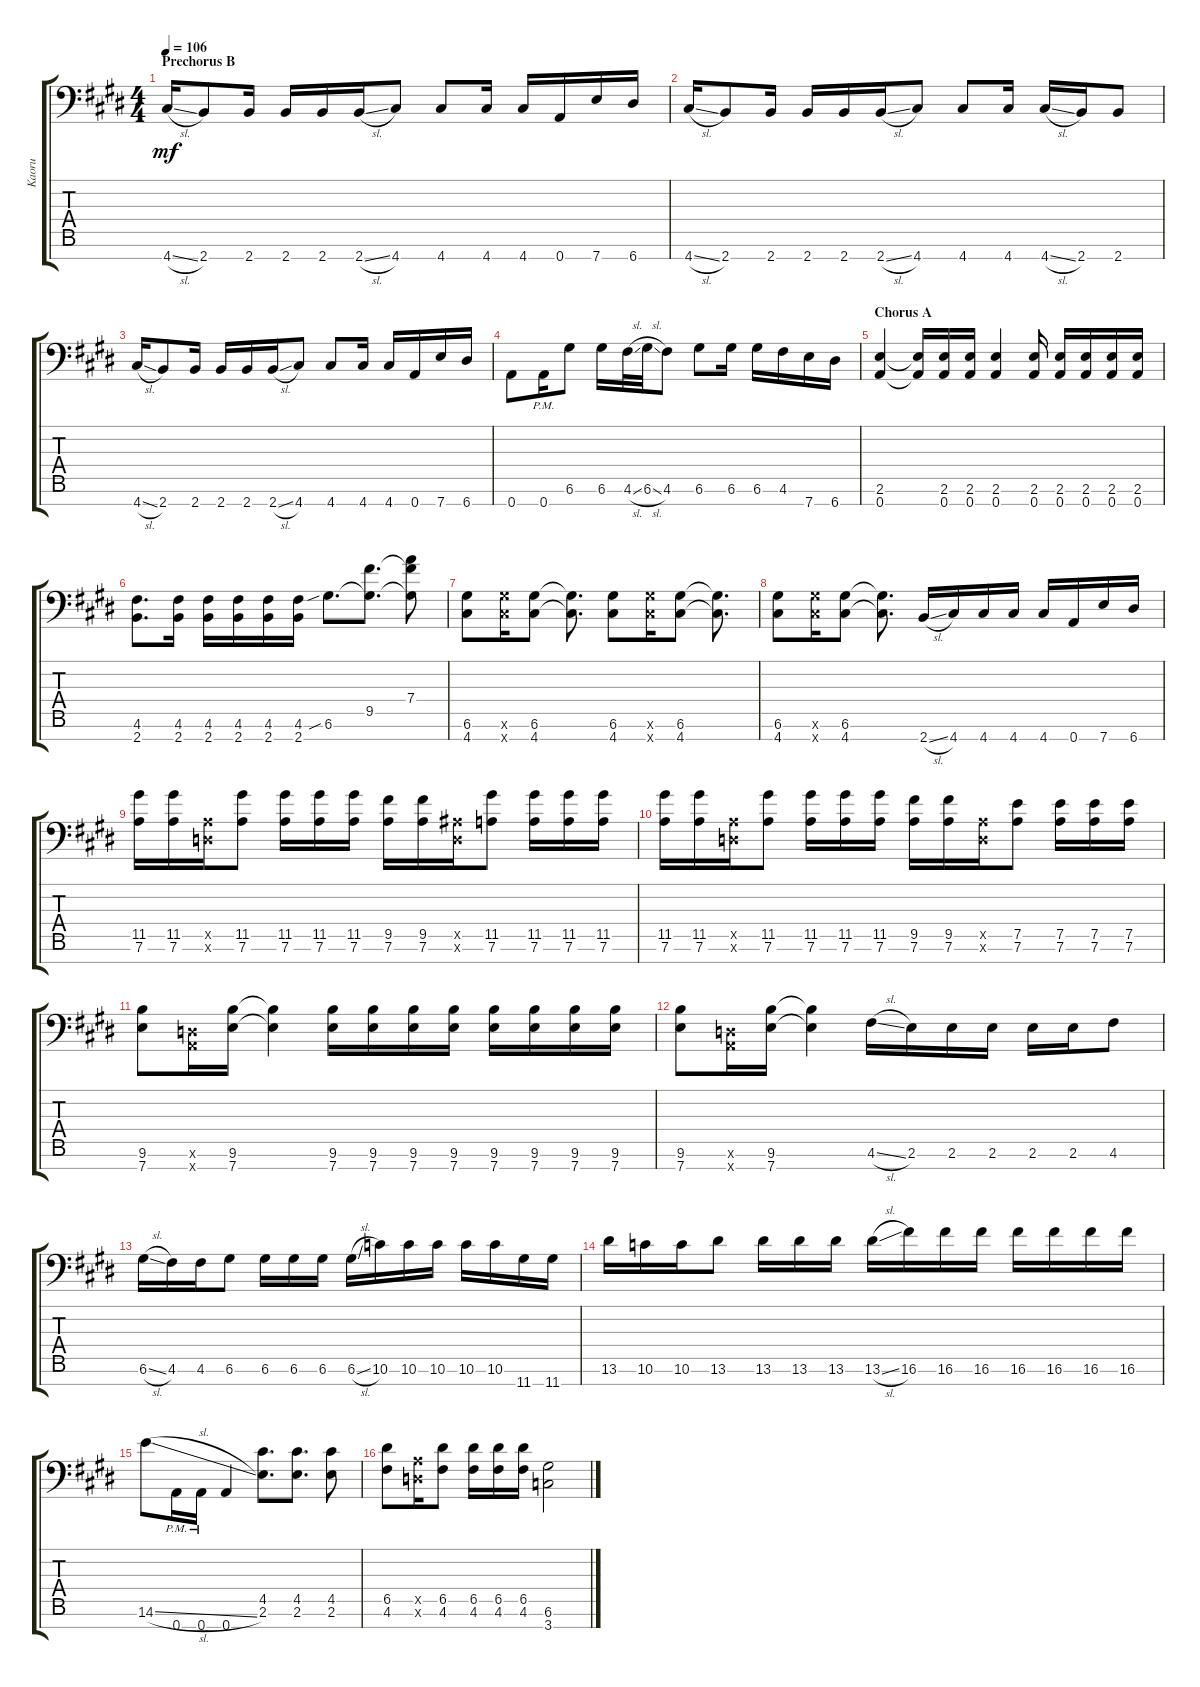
\track ("Kaoru" "Kaoru") {instrument overdrivenguitar}
\staff {score tabs}
\tuning (E4 B3 G3 D3 A2 D2 A1) {hide}
\ts (4 4)
\section ("" "Prechorus B")
\tempo 106
\clef f4
\ks c#minor
4.7{sl}.16{dy mf} 2.7.8 2.7.16 2.7.16 2.7.16 2.7{sl}.16 4.7.8 4.7.8 4.7.16 4.7.16 0.7.16 7.7.16 6.7.16 |
4.7{sl}.16 2.7.8 2.7.16 2.7.16 2.7.16 2.7{sl}.16 4.7.8 4.7.8 4.7.16 4.7{sl}.16 2.7.16 2.7.8 |
4.7{sl}.16 2.7.8 2.7.16 2.7.16 2.7.16 2.7{sl}.16 4.7.8 4.7.8 4.7.16 4.7.16 0.7.16 7.7.16 6.7.16 |
0.7.8 0.7{pm}.16 6.6.8 6.6.16 4.6{sl}.32 6.6{sl}.32 4.6.8 6.6.8 6.6.16 6.6.16 4.6.16 7.7.16 6.7.16 |
\section ("" "Chorus A")
(2.6 0.7).4 (2.6{t} 0.7{t}).16 (2.6 0.7).16 (2.6 0.7).16 (2.6 0.7).4 (2.6 0.7).16 (2.6 0.7).16 (2.6 0.7).16 (2.6 0.7).16 (2.6 0.7).16 |
(4.6 2.7).8{d} (4.6 2.7).16 (4.6 2.7).16 (4.6 2.7).16 (4.6 2.7).16 (4.6 2.7).16 6.6{sib}.8{d} (9.5 6.6{t}).8{d} (7.4 9.5{t} 6.6{t}).8 |
(6.6 4.7).8 (6.6{x} 4.7{x}).16 (6.6 4.7).8 (6.6{t} 4.7{t}).8{d} (6.6 4.7).8 (6.6{x} 4.7{x}).16 (6.6 4.7).8 (6.6{t} 4.7{t}).8{d} |
(6.6 4.7).8 (6.6{x} 4.7{x}).16 (6.6 4.7).8 (6.6{t} 4.7{t}).8{d} 2.7{sl}.16 4.7.16 4.7.16 4.7.16 4.7.16 0.7.16 7.7.16 6.7.16 |
(11.5 7.6).16 (11.5 7.6).16 (0.5{x} 0.6{x}).16 (11.5 7.6).8 (11.5 7.6).16 (11.5 7.6).16 (11.5 7.6).16 (9.5 7.6).16 (9.5 7.6).16 (1.5{x} 0.6{x}).16 (11.5 7.6).8 (11.5 7.6).16 (11.5 7.6).16 (11.5 7.6).16 |
(11.5 7.6).16 (11.5 7.6).16 (0.5{x} 0.6{x}).16 (11.5 7.6).8 (11.5 7.6).16 (11.5 7.6).16 (11.5 7.6).16 (9.5 7.6).16 (9.5 7.6).16 (0.5{x} 0.6{x}).16 (7.5 7.6).8 (7.5 7.6).16 (7.5 7.6).16 (7.5 7.6).16 |
(9.6 7.7).8 (0.6{x} 0.7{x}).16 (9.6 7.7).16 (9.6{t} 7.7{t}).4 (9.6 7.7).16 (9.6 7.7).16 (9.6 7.7).16 (9.6 7.7).16 (9.6 7.7).16 (9.6 7.7).16 (9.6 7.7).16 (9.6 7.7).16 |
(9.6 7.7).8 (0.6{x} 0.7{x}).16 (9.6 7.7).16 (9.6{t} 7.7{t}).4 4.6{sl}.16 2.6.16 2.6.16 2.6.16 2.6.16 2.6.16 4.6.8 |
6.6{sl}.16 4.6.16 4.6.16 6.6.8 6.6.16 6.6.16 6.6.16 6.6{sl}.16 10.6.16 10.6.16 10.6.16 10.6.16 10.6.16 11.7.16 11.7.16 |
13.6.16 10.6.16 10.6.16 13.6.8 13.6.16 13.6.16 13.6.16 13.6{sl}.16 16.6.16 16.6.16 16.6.16 16.6.16 16.6.16 16.6.16 16.6.16 |
14.6{sl}.8 0.7{pm}.16 0.7{pm}.16 0.7.4 (4.5 2.6).8{d} (4.5 2.6).8{d} (4.5 2.6).8 |
(6.5 4.6).8 (0.5{x} 0.6{x}).16 (6.5 4.6).8 (6.5 4.6).16 (6.5 4.6).16 (6.5 4.6).16 (6.6 3.7).2
